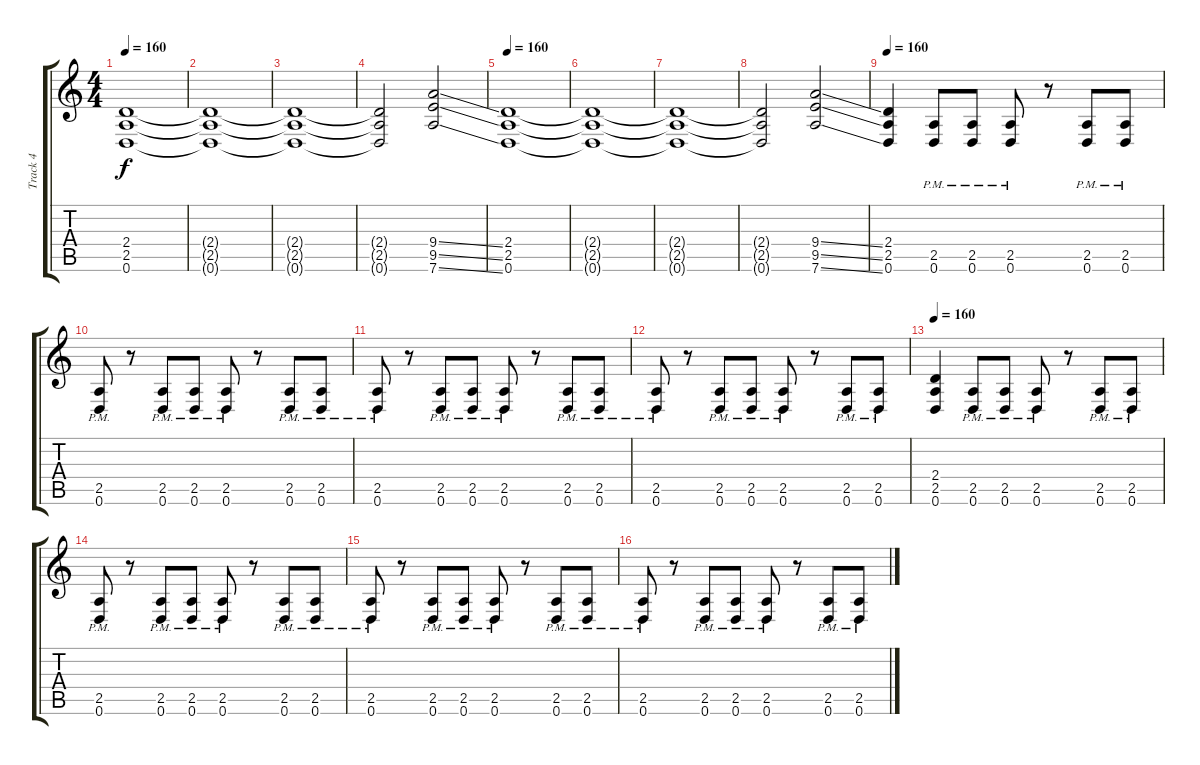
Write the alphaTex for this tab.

\track ("Track 4" "Track 4") {instrument distortionguitar}
\staff {score tabs}
\tuning (D4 A3 F3 C3 G2 D2) {hide}
\ts (4 4)
\tempo 160
\clef g2
\ks c
(2.4 2.5 0.6).1{dy f balance 4} |
(2.4{t} 2.5{t} 0.6{t}).1 |
(2.4{t} 2.5{t} 0.6{t}).1 |
(2.4{t} 2.5{t} 0.6{t}).2 (9.4{ss} 9.5{ss} 7.6{ss}).2 |
\tempo 160
(2.4 2.5 0.6).1 |
(2.4{t} 2.5{t} 0.6{t}).1 |
(2.4{t} 2.5{t} 0.6{t}).1 |
(2.4{t} 2.5{t} 0.6{t}).2 (9.4{ss} 9.5{ss} 7.6{ss}).2 |
\tempo 160
(2.4 2.5 0.6).4{volume 14 balance 4} (2.5{pm} 0.6{pm}).8 (2.5{pm} 0.6{pm}).8 (2.5{pm} 0.6{pm}).8 r.8 (2.5{pm} 0.6{pm}).8 (2.5{pm} 0.6{pm}).8 |
(2.5{pm} 0.6{pm}).8 r.8 (2.5{pm} 0.6{pm}).8 (2.5{pm} 0.6{pm}).8 (2.5{pm} 0.6{pm}).8 r.8 (2.5{pm} 0.6{pm}).8 (2.5{pm} 0.6{pm}).8 |
(2.5{pm} 0.6{pm}).8 r.8 (2.5{pm} 0.6{pm}).8 (2.5{pm} 0.6{pm}).8 (2.5{pm} 0.6{pm}).8 r.8 (2.5{pm} 0.6{pm}).8 (2.5{pm} 0.6{pm}).8 |
(2.5{pm} 0.6{pm}).8 r.8 (2.5{pm} 0.6{pm}).8 (2.5{pm} 0.6{pm}).8 (2.5{pm} 0.6{pm}).8 r.8 (2.5{pm} 0.6{pm}).8 (2.5{pm} 0.6{pm}).8 |
\tempo 160
(2.4 2.5 0.6).4 (2.5{pm} 0.6{pm}).8 (2.5{pm} 0.6{pm}).8 (2.5{pm} 0.6{pm}).8 r.8 (2.5{pm} 0.6{pm}).8 (2.5{pm} 0.6{pm}).8 |
(2.5{pm} 0.6{pm}).8 r.8 (2.5{pm} 0.6{pm}).8 (2.5{pm} 0.6{pm}).8 (2.5{pm} 0.6{pm}).8 r.8 (2.5{pm} 0.6{pm}).8 (2.5{pm} 0.6{pm}).8 |
(2.5{pm} 0.6{pm}).8 r.8 (2.5{pm} 0.6{pm}).8 (2.5{pm} 0.6{pm}).8 (2.5{pm} 0.6{pm}).8 r.8 (2.5{pm} 0.6{pm}).8 (2.5{pm} 0.6{pm}).8 |
(2.5{pm} 0.6{pm}).8 r.8 (2.5{pm} 0.6{pm}).8 (2.5{pm} 0.6{pm}).8 (2.5{pm} 0.6{pm}).8 r.8 (2.5{pm} 0.6{pm}).8 (2.5{pm} 0.6{pm}).8
